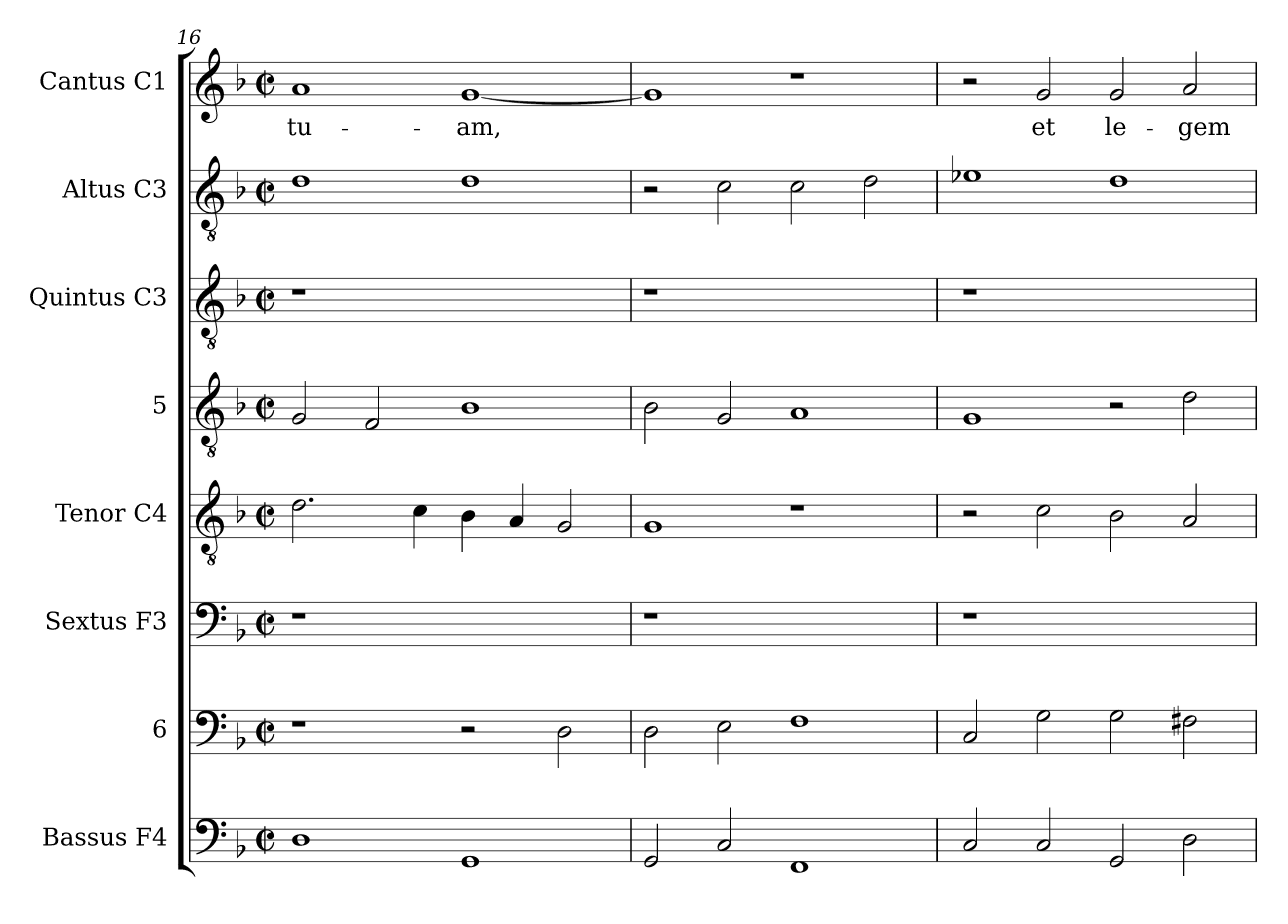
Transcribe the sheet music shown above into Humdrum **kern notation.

**kern	**kern	**kern	**kern	**kern	**kern	**kern	**kern	**text
*part8	*part7	*part6	*part5	*part4	*part3	*part2	*part1	*part1
*staff8	*staff7	*staff6	*staff5	*staff4	*staff3	*staff2	*staff1	*staff1
*I"Bassus F4	*I"6	*I"Sextus F3	*I"Tenor C4	*I"5	*I"Quintus C3	*I"Altus C3	*I"Cantus C1	*
*I'B	*	*	*I'T	*	*	*I'A	*I'C	*
*clefF4	*clefF4	*clefF4	*clefGv2	*clefGv2	*clefGv2	*clefGv2	*clefG2	*
*ITrd7c12	*	*	*	*	*	*	*	*
*k[b-]	*k[b-]	*k[b-]	*k[b-]	*k[b-]	*k[b-]	*k[b-]	*k[b-]	*
*F:	*F:	*F:	*F:	*F:	*F:	*F:	*F:	*
*M2/2	*M2/2	*M2/2	*M2/2	*M2/2	*M2/2	*M2/2	*M2/2	*
*met(c|)	*met(c|)	*met(c|)	*met(c|)	*met(c|)	*met(c|)	*met(c|)	*met(c|)	*
=16	=16	=16	=16	=16	=16	=16	=16	=16
!	!	!	!	!	!	!	!	!LO:LY:b:rj
1DD	1r	1r	2.d\	2G/	1r	1d	1a	tu-
.	.	.	.	2F/	.	.	.	.
.	.	.	4c\	.	.	.	.	.
!	!	!	!	!	!	!	!	!LO:LY:b:rj
1GGG	2r	1ryy	4B-\	1B-	1ryy	1d	[<1g	-am,
.	.	.	4A/	.	.	.	.	.
.	2D\	.	2G/	.	.	.	.	.
=17	=17	=17	=17	=17	=17	=17	=17	=17
2GGG/	2D\	1r	1G	2B-\	1r	2r	1g]	.
2CC/	2E\	.	.	2G/	.	2c\	.	.
1FFF	1F	1ryy	1r	1A	1ryy	2c\	1r	.
.	.	.	.	.	.	2d\	.	.
=18	=18	=18	=18	=18	=18	=18	=18	=18
2CC/	2C/	1r	2r	1G	1r	1e-X	2r	.
!	!	!	!	!	!	!	!	!LO:LY:b:rj
2CC/	2G\	.	2c\	.	.	.	2g/	et
!	!	!	!	!	!	!	!	!LO:LY:b:rj
2GGG/	2G\	1ryy	2B-\	2r	1ryy	1d	2g/	le-
!	!	!	!	!	!	!	!	!LO:LY:b:rj
2DD\	2F#X\	.	2A/	2d\	.	.	2a/	-gem
=	=	=	=	=	=	=	=	=
*-	*-	*-	*-	*-	*-	*-	*-	*-
